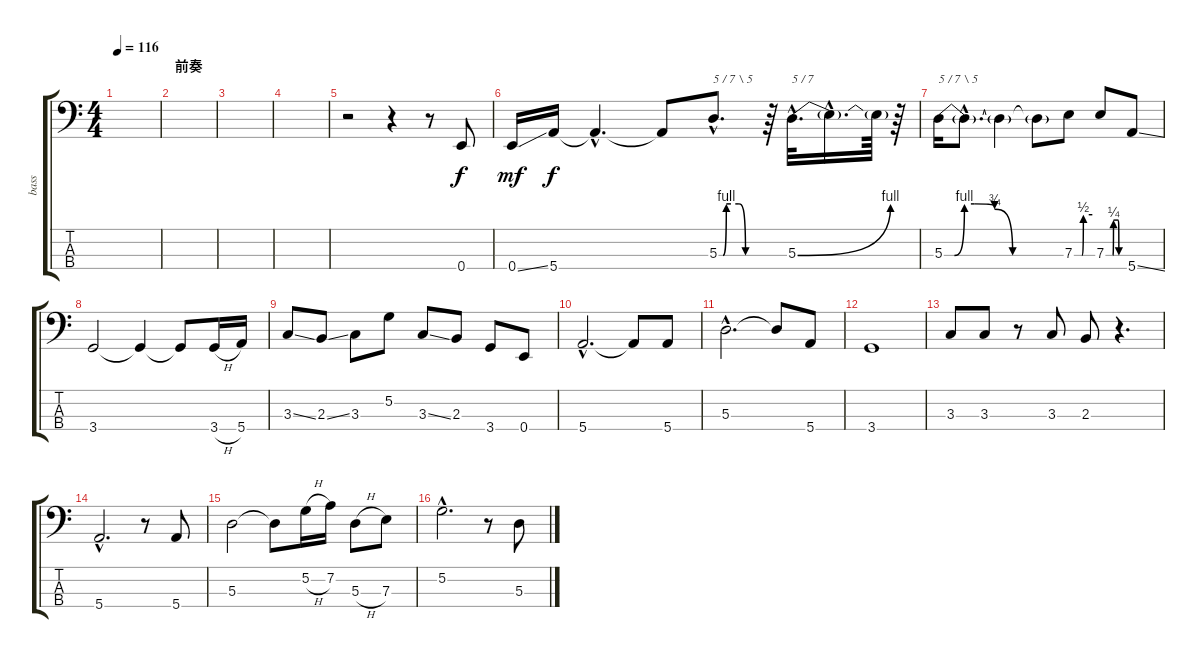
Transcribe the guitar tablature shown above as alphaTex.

\track ("bass" "bass") {instrument electricbassfinger}
\staff {score tabs}
\tuning (G2 D2 A1 E1) {hide}
\ts (4 4)
\tempo 116
\clef f4
\ks c
|
\section ("" "前奏")
|
|
|
r.2 r.4 r.8 0.4.8 |
0.4{ss}.16{dy mf} 5.4.16{dy f} 5.4{hac t}.4{d} 5.4{t}.8 5.3{be (custom 0 0 6 0 11 4 18 4 30 4 40 0 45 0 60 0) hac}.8{d txt "5 / 7 \\ 5"} r.64 5.3{be (bend 0 0 60 4) hac}.32{d txt "5 / 7"} 5.3{hac t}.16{d} 5.3{t}.64 r.64 |
5.3{be (custom 0 0 5 0 10 4 15 4 25 3 34 0 45 0 60 0)}.16{txt "5 / 7 \\ 5"} 5.3{hac t}.8{d} 5.3{t}.4 5.3{t}.8 7.3{be (custom 0 0 25 0 30 2 60 2)}.8 7.3{be (custom 0 0 15 0 23 0 25 1 41 1 43 0 60 0)}.8 5.4{ss}.8 |
3.4.2 3.4{t}.4 3.4{t}.8 3.4{h}.16 5.4.16 |
3.3{ss}.8 2.3{ss}.8 3.3.8 5.2.8 3.3{ss}.8 2.3.8 3.4.8 0.4.8 |
5.4{hac}.2{d} 5.4{t}.8 5.4.8 |
5.3{hac}.2{d} 5.3{t}.8 5.4.8 |
3.4.1 |
3.3.8 3.3.8 r.8 3.3.8 2.3.8 r.4{d} |
5.4{hac}.2{d} r.8 5.4.8 |
5.3.2 5.3{t}.8 5.2{h}.16 7.2.16 5.3{h}.8 7.3.8 |
5.2{hac}.2{d} r.8 5.3.8
